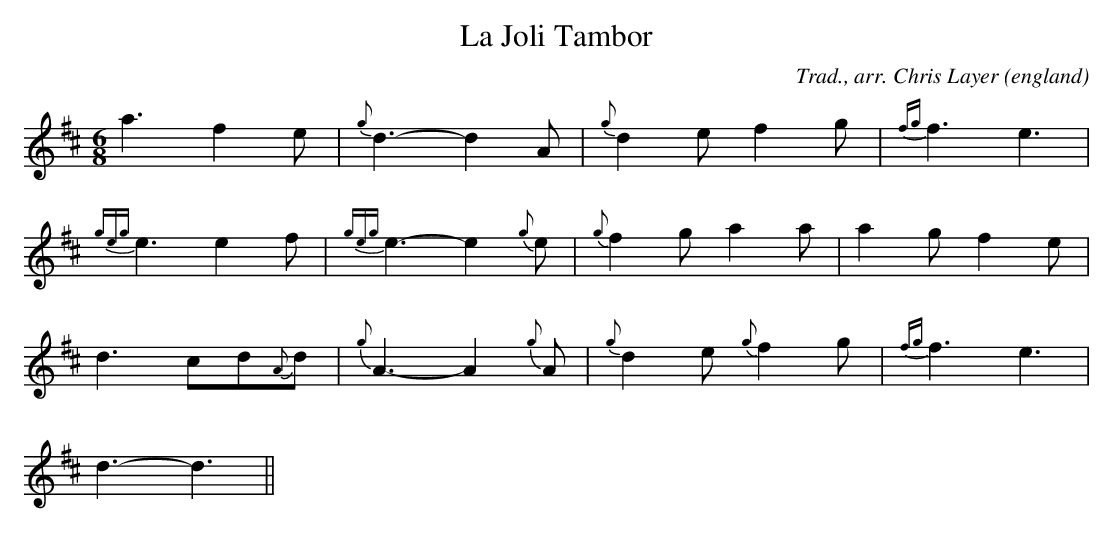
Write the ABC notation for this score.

X:1
T:La Joli Tambor
O:england
C:Trad., arr. Chris Layer
M:6/8
L:1/8
K:D
a3 f2e|{g}d3 -d2A|{g}d2e f2g|{fg}f3 e3|
{geg}e3 e2f|{geg}e3 -e2{g}e|{g}f2g a2a|a2g f2e|
d3 cd{A}d|{g}A3 -A2{g}A|{g}d2e {g}f2g|{fg}f3 e3|
d3 -d3||
